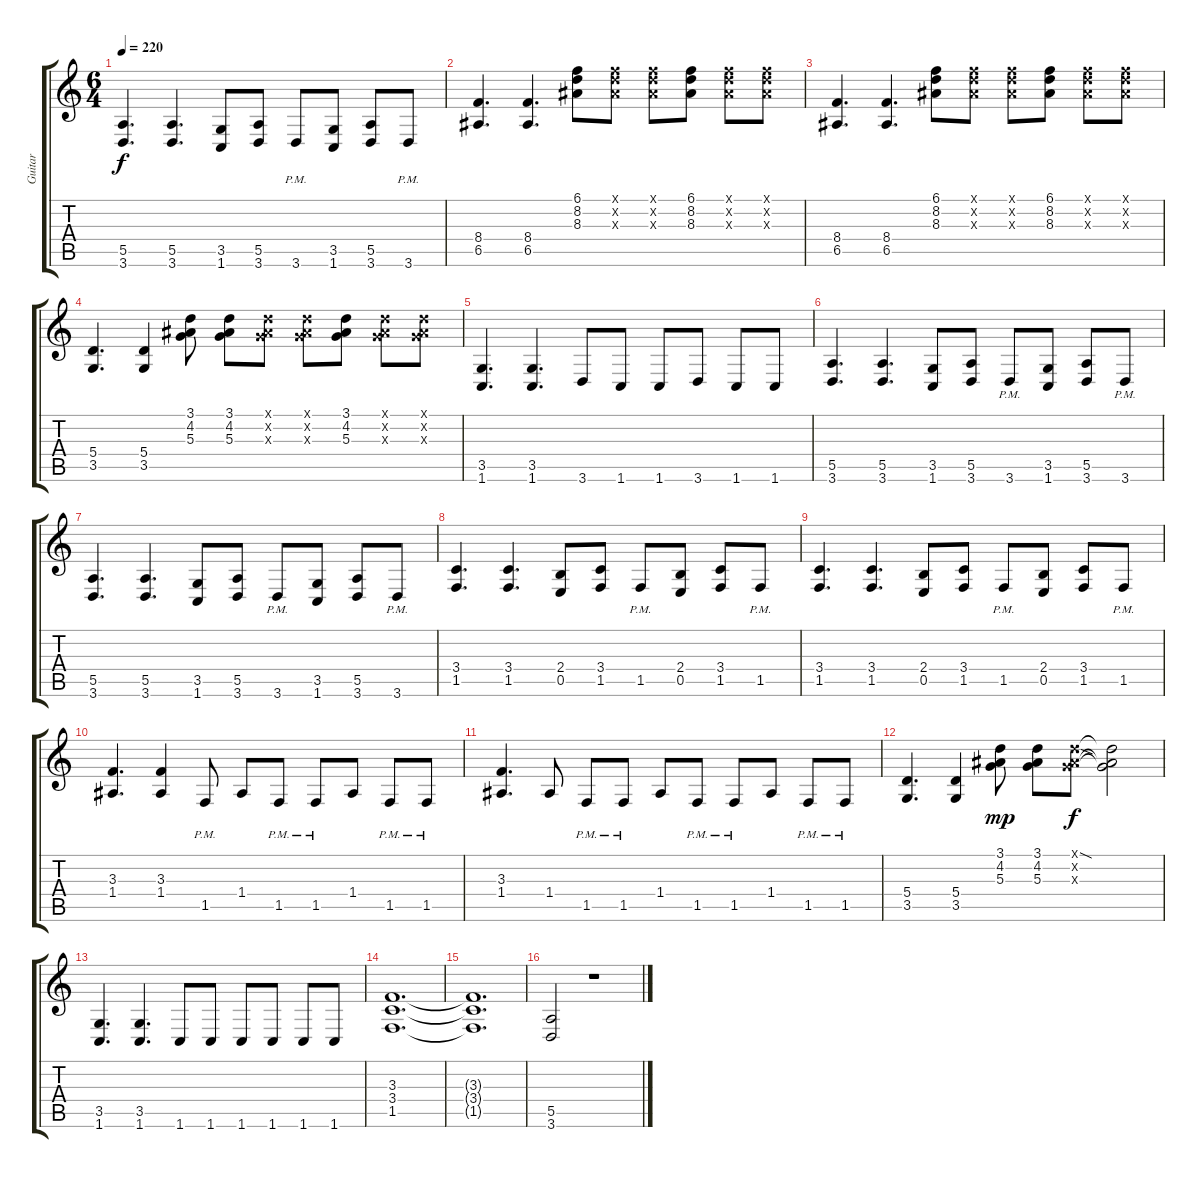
\track ("Guitar" "Guitar") {instrument distortionguitar}
\staff {score tabs}
\tuning (B3 Gb3 D3 A2 E2 B1) {hide}
\ts (6 4)
\tempo 220
\clef g2
\ks c
(5.5 3.6).4{d dy f} (5.5 3.6).4{d} (3.5 1.6).8 (5.5 3.6).8 3.6{pm}.8 (3.5 1.6).8 (5.5 3.6).8 3.6{pm}.8 |
(8.4 6.5).4{d} (8.4 6.5).4{d} (6.1 8.2 8.3).8{instrument overdrivenguitar} (6.1{x} 8.2{x} 8.3{x}).8 (6.1{x} 8.2{x} 8.3{x}).8 (6.1 8.2 8.3).8 (6.1{x} 8.2{x} 8.3{x}).8 (6.1{x} 8.2{x} 8.3{x}).8 |
(8.4 6.5).4{d instrument distortionguitar} (8.4 6.5).4{d} (6.1 8.2 8.3).8{instrument overdrivenguitar} (6.1{x} 8.2{x} 8.3{x}).8 (6.1{x} 8.2{x} 8.3{x}).8 (6.1 8.2 8.3).8 (6.1{x} 8.2{x} 8.3{x}).8 (6.1{x} 8.2{x} 8.3{x}).8 |
(5.4 3.5).4{d instrument distortionguitar} (5.4 3.5).4 (3.1 4.2 5.3).8{instrument overdrivenguitar} (3.1 4.2 5.3).8 (3.1{x} 4.2{x} 5.3{x}).8 (3.1{x} 4.2{x} 5.3{x}).8 (3.1 4.2 5.3).8 (3.1{x} 4.2{x} 5.3{x}).8 (3.1{x} 4.2{x} 5.3{x}).8 |
(3.5 1.6).4{d instrument distortionguitar} (3.5 1.6).4{d} 3.6.8 1.6.8 1.6.8 3.6.8 1.6.8 1.6.8 |
(5.5 3.6).4{d volume 15} (5.5 3.6).4{d} (3.5 1.6).8 (5.5 3.6).8 3.6{pm}.8 (3.5 1.6).8 (5.5 3.6).8 3.6{pm}.8 |
(5.5 3.6).4{d} (5.5 3.6).4{d} (3.5 1.6).8 (5.5 3.6).8 3.6{pm}.8 (3.5 1.6).8 (5.5 3.6).8 3.6{pm}.8 |
(3.4 1.5).4{d} (3.4 1.5).4{d} (2.4 0.5).8 (3.4 1.5).8 1.5{pm}.8 (2.4 0.5).8 (3.4 1.5).8 1.5{pm}.8 |
(3.4 1.5).4{d} (3.4 1.5).4{d} (2.4 0.5).8 (3.4 1.5).8 1.5{pm}.8 (2.4 0.5).8 (3.4 1.5).8 1.5{pm}.8 |
(3.3 1.4).4{d} (3.3 1.4).4 1.5{pm}.8 1.4.8 1.5{pm}.8 1.5{pm}.8 1.4.8 1.5{pm}.8 1.5{pm}.8 |
(3.3 1.4).4{d} 1.4.8 1.5{pm}.8 1.5{pm}.8 1.4.8 1.5{pm}.8 1.5{pm}.8 1.4.8 1.5{pm}.8 1.5{pm}.8 |
(5.4 3.5).4{d instrument distortionguitar} (5.4 3.5).4 (3.1 4.2 5.3).8{dy mp instrument overdrivenguitar} (3.1 4.2 5.3).8 (3.1{sod x} 4.2{x} 5.3{x}).8{dy f} (3.1{t} 4.2{t} 5.3{t}).2 |
(3.5 1.6).4{d instrument distortionguitar} (3.5 1.6).4{d} 1.6.8 1.6.8 1.6.8 1.6.8 1.6.8 1.6.8 |
(3.3 3.4 1.5).1{d} |
(3.3{t} 3.4{t} 1.5{t}).1{d} |
(5.5 3.6).2 r.1
